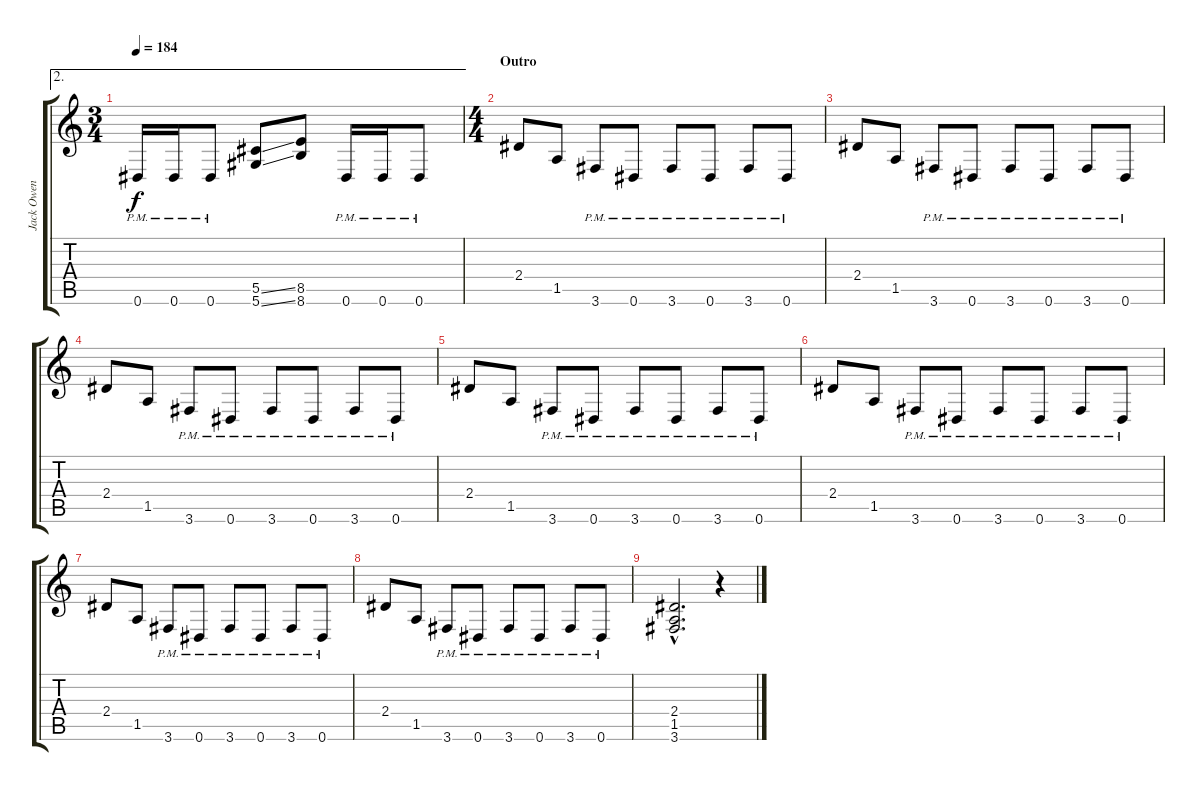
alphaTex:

\track ("Jack Owen" "Jack Owen") {instrument distortionguitar}
\staff {score tabs}
\tuning (Eb4 Bb3 Gb3 Db3 Ab2 Eb2) {hide}
\ae 2
\ts (3 4)
\tempo 184
\clef g2
\ks c
0.6{pm}.16{dy f} 0.6{pm}.16 0.6{pm}.8 (5.5{ss} 5.6{ss}).8 (8.5 8.6).8 0.6{pm}.16 0.6{pm}.16 0.6{pm}.8 |
\ts (4 4)
\section ("" "Outro")
2.4.8 1.5.8 3.6{pm}.8 0.6{pm}.8 3.6{pm}.8 0.6{pm}.8 3.6{pm}.8 0.6{pm}.8 |
2.4.8 1.5.8 3.6{pm}.8 0.6{pm}.8 3.6{pm}.8 0.6{pm}.8 3.6{pm}.8 0.6{pm}.8 |
2.4.8 1.5.8 3.6{pm}.8 0.6{pm}.8 3.6{pm}.8 0.6{pm}.8 3.6{pm}.8 0.6{pm}.8 |
2.4.8 1.5.8 3.6{pm}.8 0.6{pm}.8 3.6{pm}.8 0.6{pm}.8 3.6{pm}.8 0.6{pm}.8 |
2.4.8 1.5.8 3.6{pm}.8 0.6{pm}.8 3.6{pm}.8 0.6{pm}.8 3.6{pm}.8 0.6{pm}.8 |
2.4.8 1.5.8 3.6{pm}.8 0.6{pm}.8 3.6{pm}.8 0.6{pm}.8 3.6{pm}.8 0.6{pm}.8 |
2.4.8 1.5.8 3.6{pm}.8 0.6{pm}.8 3.6{pm}.8 0.6{pm}.8 3.6{pm}.8 0.6{pm}.8 |
(2.4{hac} 1.5{hac} 3.6{hac}).2{d} r.4
